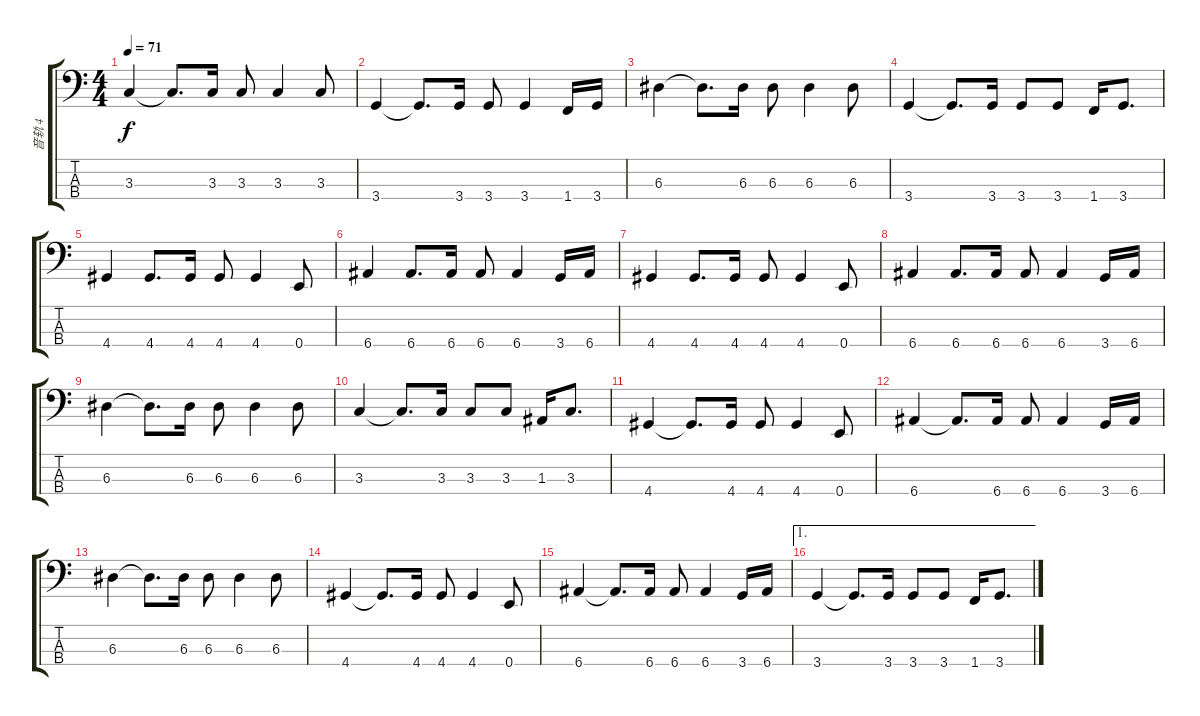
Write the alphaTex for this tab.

\track ("音轨 4" "音轨 4") {instrument electricbassfinger}
\staff {score tabs}
\tuning (G2 D2 A1 E1) {hide}
\ts (4 4)
\tempo 71
\clef f4
\ks c
3.3.4{dy f} 3.3{t}.8{d} 3.3.16 3.3.8 3.3.4 3.3.8 |
3.4.4 3.4{t}.8{d} 3.4.16 3.4.8 3.4.4 1.4.16 3.4.16 |
6.3.4 6.3{t}.8{d} 6.3.16 6.3.8 6.3.4 6.3.8 |
3.4.4 3.4{t}.8{d} 3.4.16 3.4.8 3.4.8 1.4.16 3.4.8{d} |
4.4.4 4.4.8{d} 4.4.16 4.4.8 4.4.4 0.4.8 |
6.4.4 6.4.8{d} 6.4.16 6.4.8 6.4.4 3.4.16 6.4.16 |
4.4.4 4.4.8{d} 4.4.16 4.4.8 4.4.4 0.4.8 |
6.4.4 6.4.8{d} 6.4.16 6.4.8 6.4.4 3.4.16 6.4.16 |
6.3.4 6.3{t}.8{d} 6.3.16 6.3.8 6.3.4 6.3.8 |
3.3.4 3.3{t}.8{d} 3.3.16 3.3.8 3.3.8 1.3.16 3.3.8{d} |
4.4.4 4.4{t}.8{d} 4.4.16 4.4.8 4.4.4 0.4.8 |
6.4.4 6.4{t}.8{d} 6.4.16 6.4.8 6.4.4 3.4.16 6.4.16 |
6.3.4 6.3{t}.8{d} 6.3.16 6.3.8 6.3.4 6.3.8 |
4.4.4 4.4{t}.8{d} 4.4.16 4.4.8 4.4.4 0.4.8 |
6.4.4 6.4{t}.8{d} 6.4.16 6.4.8 6.4.4 3.4.16 6.4.16 |
\ae 1
3.4.4 3.4{t}.8{d} 3.4.16 3.4.8 3.4.8 1.4.16 3.4.8{d}
